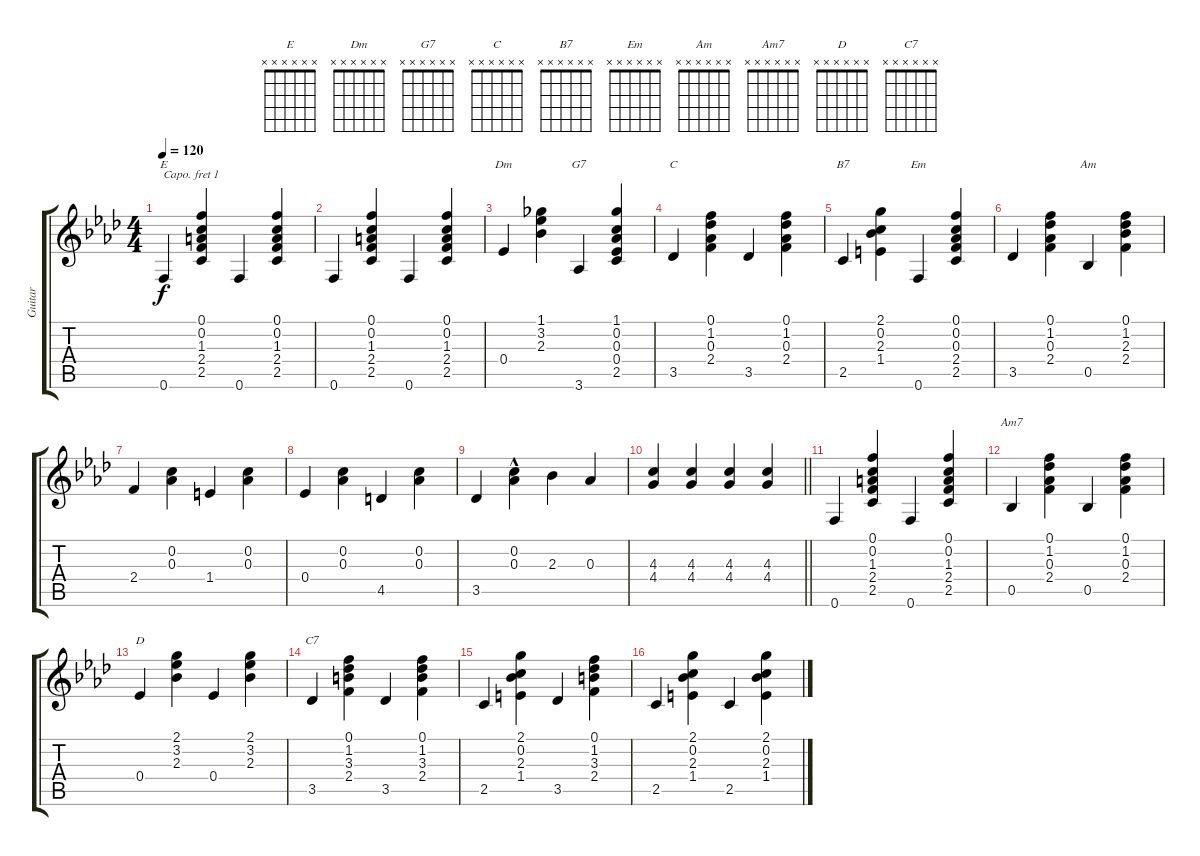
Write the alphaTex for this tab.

\track ("Guitar" "Guitar") {instrument acousticguitarsteel}
\staff {score tabs}
\capo 1
\tuning (E4 B3 G3 D3 A2 E2) {hide}
\chord ("E" x x x x x x)
\chord ("Dm" x x x x x x)
\chord ("G7" x x x x x x)
\chord ("C" x x x x x x)
\chord ("B7" x x x x x x)
\chord ("Em" x x x x x x)
\chord ("Am" x x x x x x)
\chord ("Am7" x x x x x x)
\chord ("D" x x x x x x)
\chord ("C7" x x x x x x)
\ts (4 4)
\tempo 120
\clef g2
\ks ab
0.6.4{ch "E" dy f} (0.1 0.2 1.3 2.4 2.5).4 0.6.4 (0.1 0.2 1.3 2.4 2.5).4 |
0.6.4 (0.1 0.2 1.3 2.4 2.5).4 0.6.4 (0.1 0.2 1.3 2.4 2.5).4 |
0.4.4{ch "Dm"} (1.1 3.2 2.3).4 3.6.4{ch "G7"} (1.1 0.2 0.3 0.4 2.5).4 |
3.5.4{ch "C"} (0.1 1.2 0.3 2.4).4 3.5.4 (0.1 1.2 0.3 2.4).4 |
2.5.4{ch "B7"} (2.1 0.2 2.3 1.4).4 0.6.4{ch "Em"} (0.1 0.2 0.3 2.4 2.5).4 |
3.5.4 (0.1 1.2 0.3 2.4).4 0.5.4{ch "Am"} (0.1 1.2 2.3 2.4).4 |
2.4.4 (0.2 0.3).4 1.4.4 (0.2 0.3).4 |
0.4.4 (0.2 0.3).4 4.5.4 (0.2 0.3).4 |
3.5.4 (0.2{hac} 0.3).4 2.3.4 0.3.4 |
\barLineRight lightlight
(4.3 4.4).4 (4.3 4.4).4 (4.3 4.4).4 (4.3 4.4).4 |
0.6.4 (0.1 0.2 1.3 2.4 2.5).4 0.6.4 (0.1 0.2 1.3 2.4 2.5).4 |
0.5.4{ch "Am7"} (0.1 1.2 0.3 2.4).4 0.5.4 (0.1 1.2 0.3 2.4).4 |
0.4.4{ch "D"} (2.1 3.2 2.3).4 0.4.4 (2.1 3.2 2.3).4 |
3.5.4{ch "C7"} (0.1 1.2 3.3 2.4).4 3.5.4 (0.1 1.2 3.3 2.4).4 |
2.5.4 (2.1 0.2 2.3 1.4).4 3.5.4 (0.1 1.2 3.3 2.4).4 |
2.5.4 (2.1 0.2 2.3 1.4).4 2.5.4 (2.1 0.2 2.3 1.4).4
